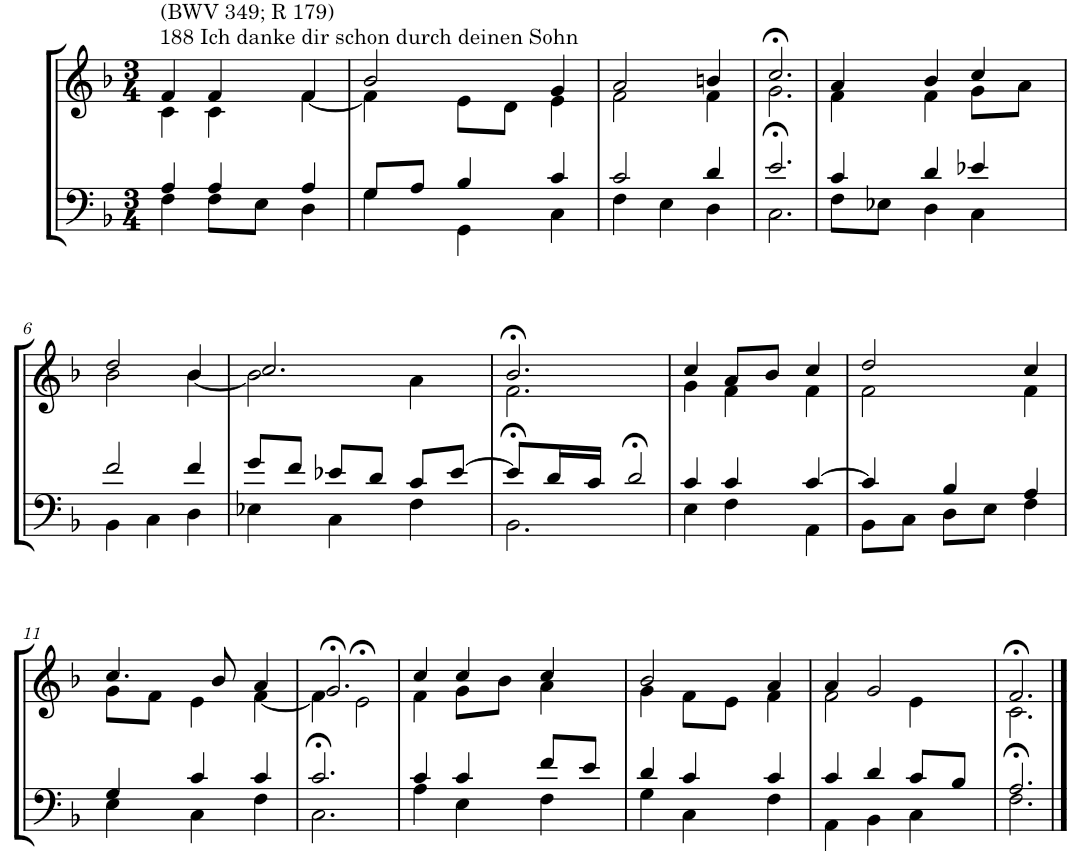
**kern	**kern
*part2	*part1
*staff2	*staff1
*I"Tenor/Baß	*I"Sopran/Alt
*clefF4	*clefG2
*k[b-]	*k[b-]
*M3/4	*M3/4
=1	=1
*^	*^
!	!	!LO:TX:a:t=188 Ich danke dir schon durch deinen Sohn	!
!	!	!LO:TX:a:t=(BWV 349; R 179)	!
4A/	4F\	4f/	4c\
4A/	8F\L	4f/	4c\
.	8E\J	.	.
4A/	4D\	4f/	[4f\
=2	=2	=2	=2
8G/L	4G\	2b-/	4f\]
8A/J	.	.	.
4B-/	4GG\	.	8e\L
.	.	.	8d\J
4c/	4C\	4g/	4e\
=3	=3	=3	=3
2c/	4F\	2a/	2f\
.	4E\	.	.
4d/	4D\	4bn/	4f\
=4	=4	=4	=4
2.e/	2.C>\	2.cc>/	2.g\
=5	=5	=5	=5
4c/	8F\L	4a/	4f\
.	8E-X\J	.	.
4d/	4D\	4b-/	4f\
4e-X/	4C\	4cc/	8g\L
.	.	.	8a\J
!!LO:LB:g=z	!!
=6	=6	=6	=6
2f/	4BB-\	2dd/	2b-\
.	4C\	.	.
4f/	4D\	4b-/	[4b-\
=7	=7	=7	=7
8g/L	4E-X\	2.cc/	2b-\]
8f/J	.	.	.
8e-X/L	4C\	.	.
8d/J	.	.	.
8c/L	4F\	.	4a\
[8e-/J	.	.	.
=8	=8	=8	=8
8e-/L]	2.BB->\	2.b->/	2.f\
16d/L	.	.	.
16c/JJ	.	.	.
2d>/	.	.	.
=9	=9	=9	=9
4c/	4E\	4cc/	4g\
4c/	4F\	8a/L	4f\
.	.	8b-/J	.
[4c/	4AA\	4cc/	4f\
=10	=10	=10	=10
4c/]	8BB-\L	2dd/	2f\
.	8C\J	.	.
4B-/	8D\L	.	.
.	8E\J	.	.
4A/	4F\	4cc/	4f\
!!LO:LB:g=z	!!
=11	=11	=11	=11
4G/	4E\	4.cc/	8g\L
.	.	.	8f\J
4c/	4C\	.	4e\
.	.	8b-/	.
4c/	4F\	4a/	[4f\
=12	=12	=12	=12
2.c/	2.C>\	2.g>/	4f\]
.	.	.	2e>\
=13	=13	=13	=13
4c/	4A\	4cc/	4f\
4c/	4E\	4cc/	8g\L
.	.	.	8b-\J
8f/L	4F\	4cc/	4a\
8e/J	.	.	.
=14	=14	=14	=14
4d/	4G\	2b-/	4g\
4c/	4C\	.	8f\L
.	.	.	8e\J
4c/	4F\	4a/	4f\
=15	=15	=15	=15
4c/	4AA\	4a/	2f\
4d/	4BB-\	2g/	.
8c/L	4C\	.	4e\
8B-/J	.	.	.
=16	=16	=16	=16
2.A/	2.F>\	2.f>/	2.c\
*v	*v	*	*
*	*v	*v
==	==
*-	*-
